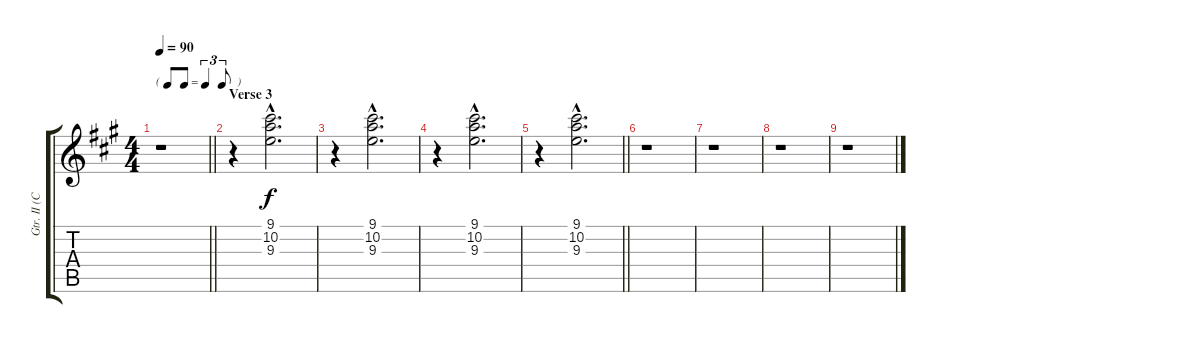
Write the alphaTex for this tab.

\track ("Gtr. II (Clean)" "Gtr. II (C") {instrument electricguitarclean}
\staff {score tabs}
\tuning (E4 B3 G3 D3 A2 E2) {hide}
\ts (4 4)
\tf triplet8th
\tempo 90
\clef g2
\barLineRight lightlight
\ks a
r.1{dy f} |
\section ("" "Verse 3")
r.4 (9.1{hac} 10.2{hac} 9.3{hac}).2{d} |
r.4 (9.1{hac} 10.2{hac} 9.3{hac}).2{d} |
r.4 (9.1{hac} 10.2{hac} 9.3{hac}).2{d} |
\barLineRight lightlight
r.4 (9.1{hac} 10.2{hac} 9.3{hac}).2{d} |
r.1 |
r.1 |
r.1 |
r.1
